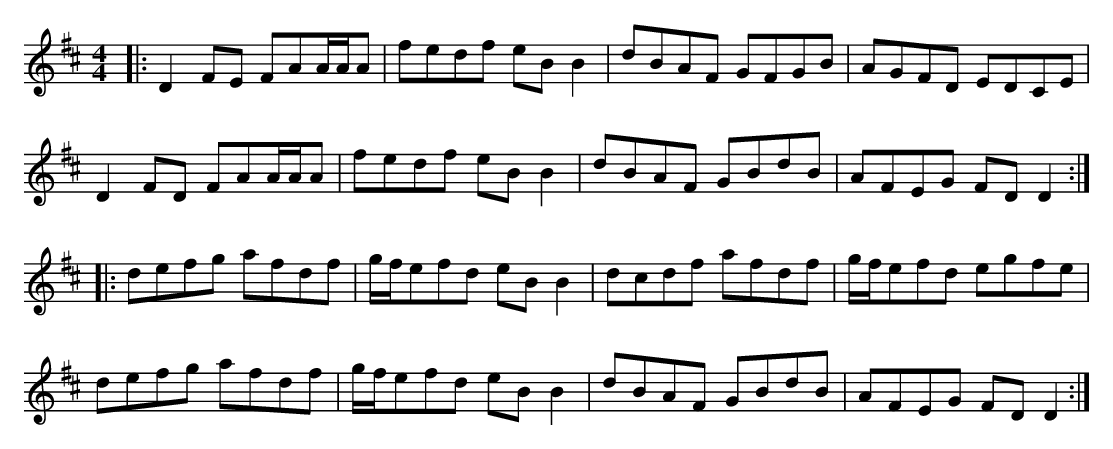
X:1
M:4/4
K:D
|:D2FE FAA/A/A|fedf eBB2|dBAF GFGB|AGFD EDCE|
D2FD FAA/A/A|fedf eBB2|dBAF GBdB|AFEG FDD2:|
|:defg afdf|g/f/efd eBB2|dcdf afdf|g/f/efd egfe|
defg afdf|g/f/efd eBB2|dBAF GBdB|AFEG FDD2:|
